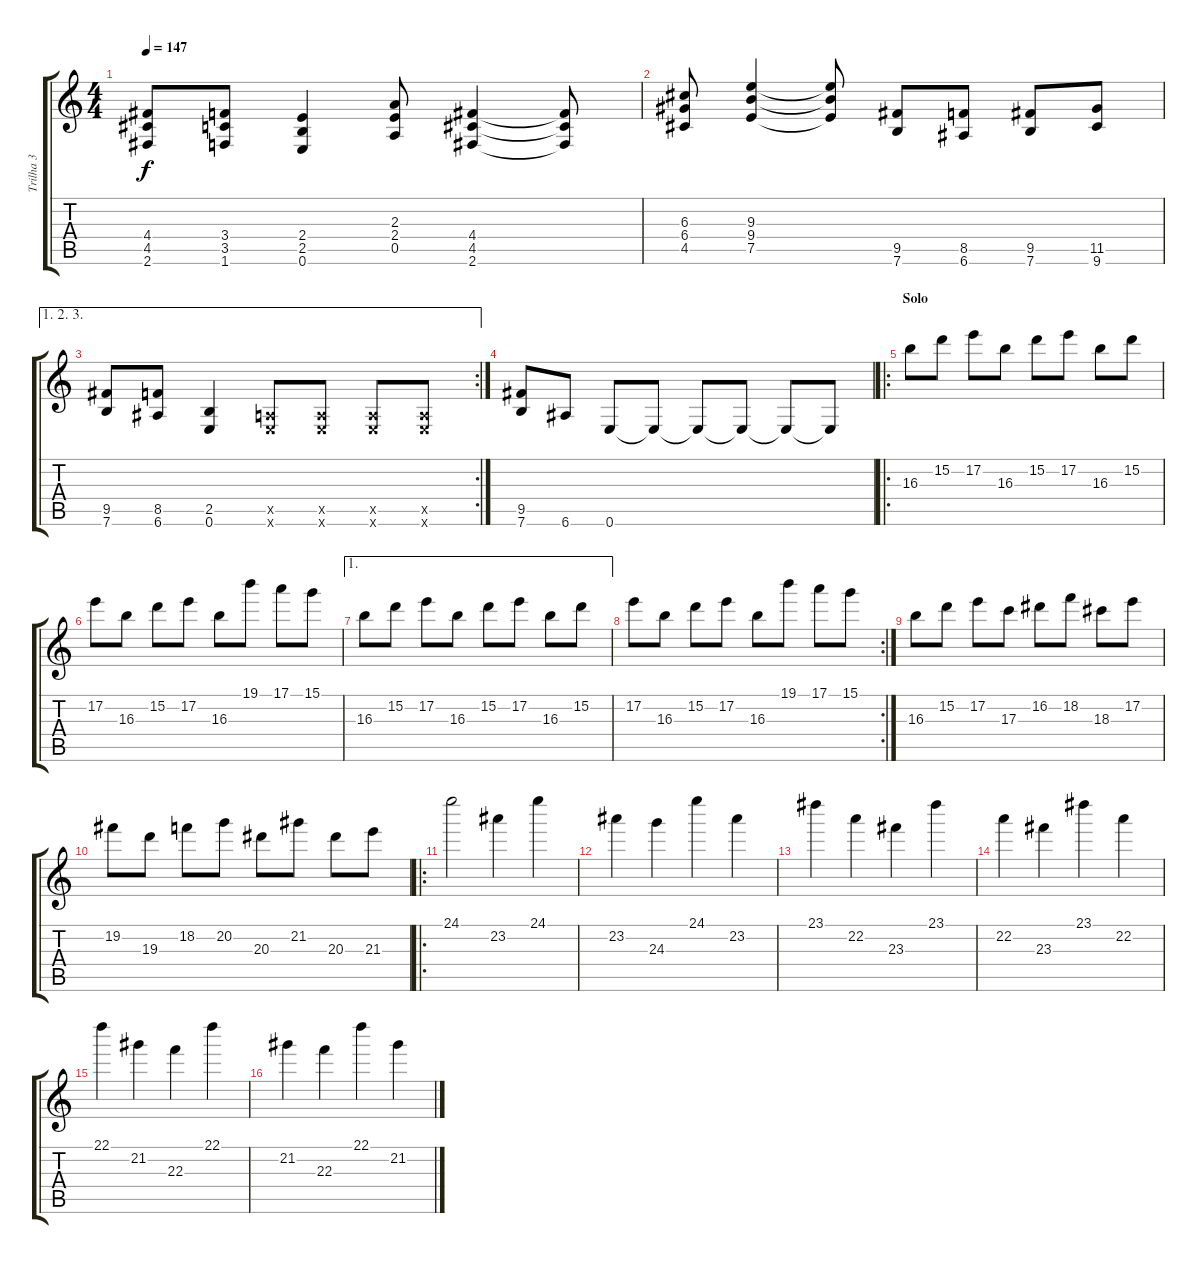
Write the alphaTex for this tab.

\track ("Trilha 3" "Trilha 3") {instrument distortionguitar}
\staff {score tabs}
\tuning (E4 B3 G3 D3 A2 E2) {hide}
\ts (4 4)
\tempo 147
\clef g2
\ks c
(4.4{t} 4.5{t} 2.6{t}).8{dy f} (3.4 3.5 1.6).8 (2.4 2.5 0.6).4 (2.3 2.4 0.5).8 (4.4 4.5 2.6).4 (4.4{t} 4.5{t} 2.6{t}).8 |
(6.3 6.4 4.5).8 (9.3 9.4 7.5).4 (9.3{t} 9.4{t} 7.5{t}).8 (9.5 7.6).8 (8.5 6.6).8 (9.5 7.6).8 (11.5 9.6).8 |
\ae (1 2 3)
\rc 2
(9.5 7.6).8 (8.5 6.6).8 (2.5 0.6).4 (0.5{x} 0.6{x}).8 (0.5{x} 0.6{x}).8 (0.5{x} 0.6{x}).8 (0.5{x} 0.6{x}).8 |
(9.5 7.6).8 6.6.8 0.6.8 0.6{t}.8 0.6{t}.8 0.6{t}.8 0.6{t}.8 0.6{t}.8 |
\ro
\section ("" "Solo")
16.3.8 15.2.8 17.2.8 16.3.8 15.2.8 17.2.8 16.3.8 15.2.8 |
17.2.8 16.3.8 15.2.8 17.2.8 16.3.8 19.1.8 17.1.8 15.1.8 |
\ae 1
16.3.8 15.2.8 17.2.8 16.3.8 15.2.8 17.2.8 16.3.8 15.2.8 |
\rc 2
17.2.8 16.3.8 15.2.8 17.2.8 16.3.8 19.1.8 17.1.8 15.1.8 |
16.3.8 15.2.8 17.2.8 17.3.8 16.2.8 18.2.8 18.3.8 17.2.8 |
19.2.8 19.3.8 18.2.8 20.2.8 20.3.8 21.2.8 20.3.8 21.3.8 |
\ro
24.1.2 23.2.4 24.1.4 |
23.2.4 24.3.4 24.1.4 23.2.4 |
23.1.4 22.2.4 23.3.4 23.1.4 |
22.2.4 23.3.4 23.1.4 22.2.4 |
22.1.4 21.2.4 22.3.4 22.1.4 |
21.2.4 22.3.4 22.1.4 21.2.4
